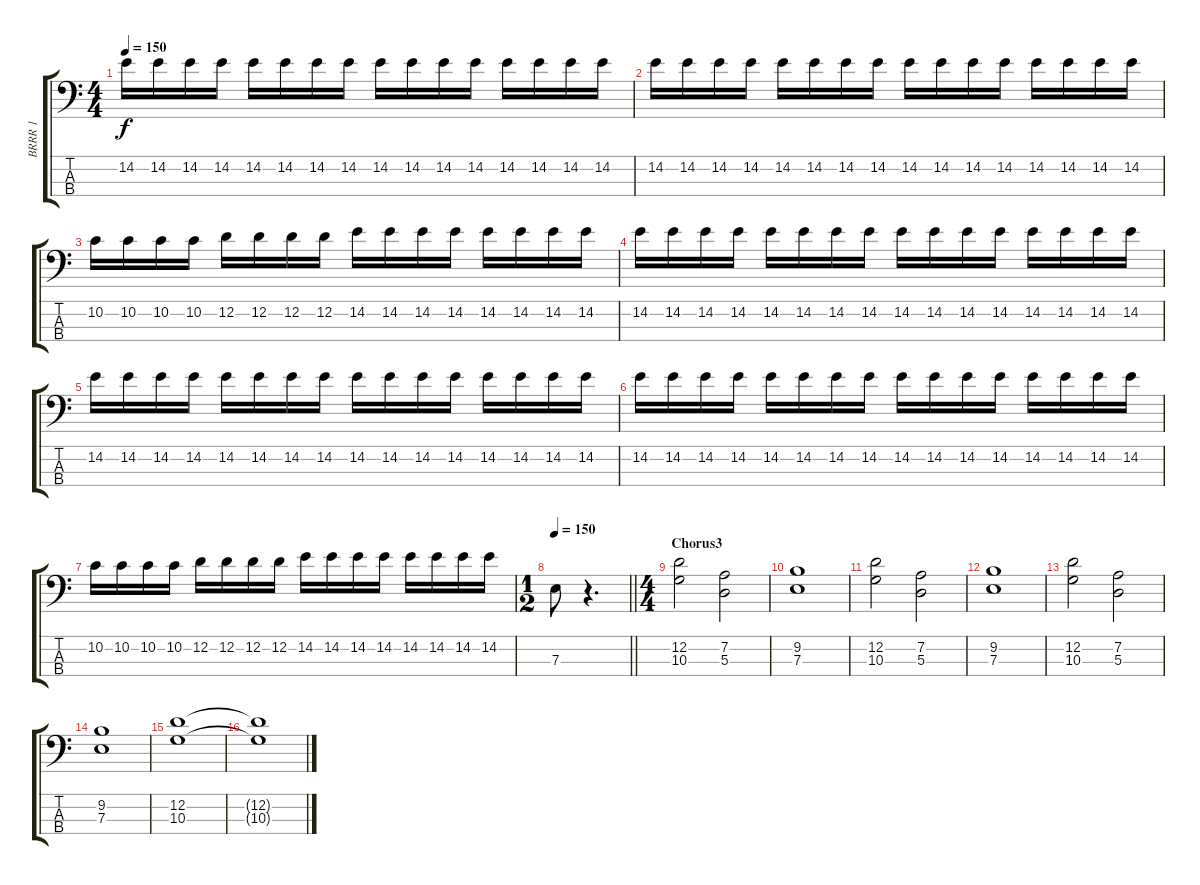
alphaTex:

\track ("BRRR 1" "BRRR 1") {instrument overdrivenguitar}
\staff {score tabs}
\tuning (G2 D2 A1 E1) {hide}
\ts (4 4)
\tempo 150
\clef f4
\ks c
14.2.16{dy f} 14.2.16 14.2.16 14.2.16 14.2.16 14.2.16 14.2.16 14.2.16 14.2.16 14.2.16 14.2.16 14.2.16 14.2.16 14.2.16 14.2.16 14.2.16 |
14.2.16 14.2.16 14.2.16 14.2.16 14.2.16 14.2.16 14.2.16 14.2.16 14.2.16 14.2.16 14.2.16 14.2.16 14.2.16 14.2.16 14.2.16 14.2.16 |
10.2.16 10.2.16 10.2.16 10.2.16 12.2.16 12.2.16 12.2.16 12.2.16 14.2.16 14.2.16 14.2.16 14.2.16 14.2.16 14.2.16 14.2.16 14.2.16 |
14.2.16 14.2.16 14.2.16 14.2.16 14.2.16 14.2.16 14.2.16 14.2.16 14.2.16 14.2.16 14.2.16 14.2.16 14.2.16 14.2.16 14.2.16 14.2.16 |
14.2.16 14.2.16 14.2.16 14.2.16 14.2.16 14.2.16 14.2.16 14.2.16 14.2.16 14.2.16 14.2.16 14.2.16 14.2.16 14.2.16 14.2.16 14.2.16 |
14.2.16 14.2.16 14.2.16 14.2.16 14.2.16 14.2.16 14.2.16 14.2.16 14.2.16 14.2.16 14.2.16 14.2.16 14.2.16 14.2.16 14.2.16 14.2.16 |
10.2.16 10.2.16 10.2.16 10.2.16 12.2.16 12.2.16 12.2.16 12.2.16 14.2.16 14.2.16 14.2.16 14.2.16 14.2.16 14.2.16 14.2.16 14.2.16 |
\ts (1 2)
\tempo 150
\barLineRight lightlight
7.3.8 r.4{d} |
\ts (4 4)
\section ("" "Chorus3")
(12.2 10.3).2 (7.2 5.3).2 |
(9.2 7.3).1 |
(12.2 10.3).2 (7.2 5.3).2 |
(9.2 7.3).1 |
(12.2 10.3).2 (7.2 5.3).2 |
(9.2 7.3).1 |
(12.2 10.3).1 |
(12.2{t} 10.3{t}).1
